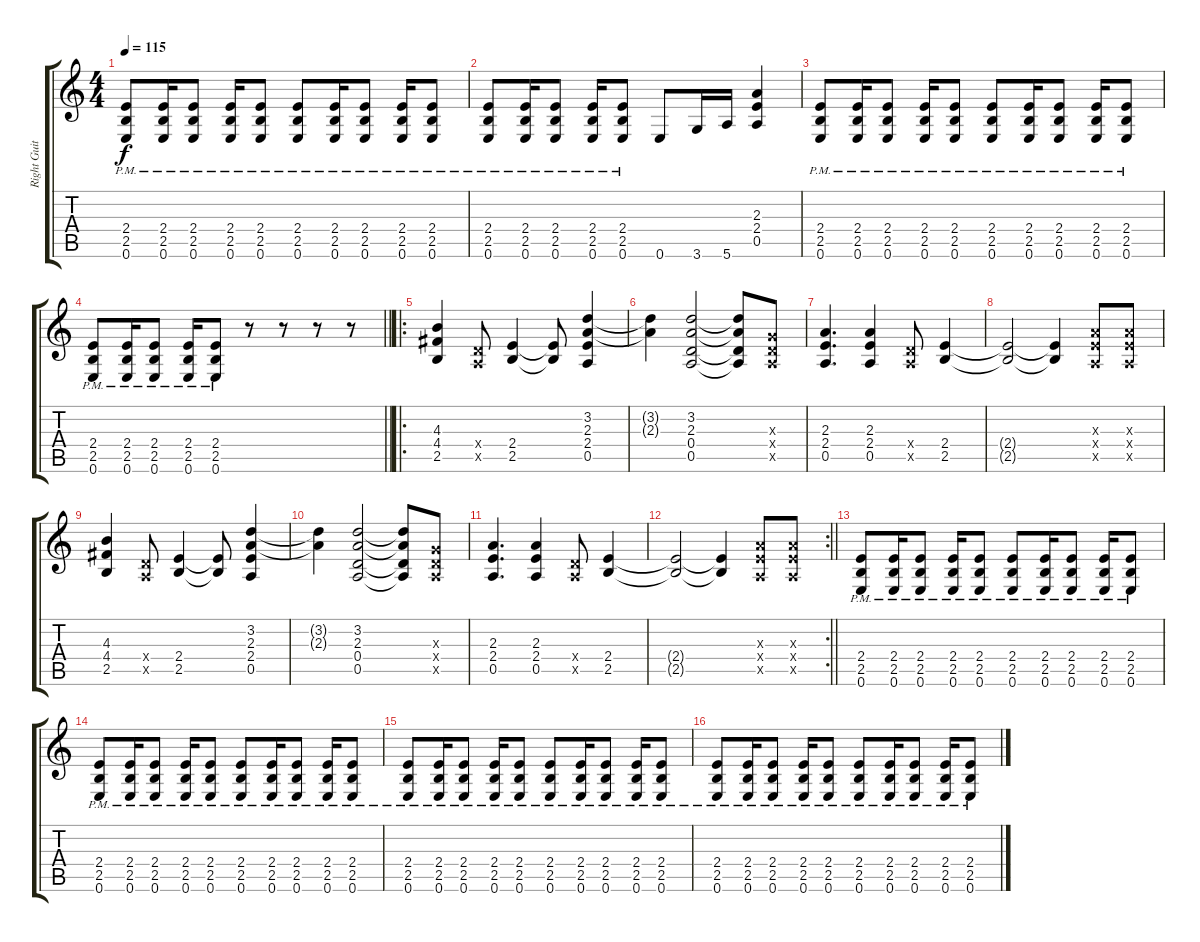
\track ("Right Guitar" "Right Guit") {instrument distortionguitar}
\staff {score tabs}
\tuning (E4 B3 G3 D3 A2 E2) {hide}
\ts (4 4)
\tempo 115
\clef g2
\ks c
(2.4{pm} 2.5{pm} 0.6{pm}).8{dy f} (2.4{pm} 2.5{pm} 0.6{pm}).16 (2.4{pm} 2.5{pm} 0.6{pm}).8 (2.4{pm} 2.5{pm} 0.6{pm}).16 (2.4{pm} 2.5{pm} 0.6{pm}).8 (2.4{pm} 2.5{pm} 0.6{pm}).8 (2.4{pm} 2.5{pm} 0.6{pm}).16 (2.4{pm} 2.5{pm} 0.6{pm}).8 (2.4{pm} 2.5{pm} 0.6{pm}).16 (2.4{pm} 2.5{pm} 0.6{pm}).8 |
(2.4{pm} 2.5{pm} 0.6{pm}).8 (2.4{pm} 2.5{pm} 0.6{pm}).16 (2.4{pm} 2.5{pm} 0.6{pm}).8 (2.4{pm} 2.5{pm} 0.6{pm}).16 (2.4{pm} 2.5{pm} 0.6{pm}).8 0.6.8 3.6.16 5.6.16 (2.3 2.4 0.5).4 |
(2.4{pm} 2.5{pm} 0.6{pm}).8 (2.4{pm} 2.5{pm} 0.6{pm}).16 (2.4{pm} 2.5{pm} 0.6{pm}).8 (2.4{pm} 2.5{pm} 0.6{pm}).16 (2.4{pm} 2.5{pm} 0.6{pm}).8 (2.4{pm} 2.5{pm} 0.6{pm}).8 (2.4{pm} 2.5{pm} 0.6{pm}).16 (2.4{pm} 2.5{pm} 0.6{pm}).8 (2.4{pm} 2.5{pm} 0.6{pm}).16 (2.4{pm} 2.5{pm} 0.6{pm}).8 |
\barLineRight lightlight
(2.4{pm} 2.5{pm} 0.6{pm}).8 (2.4{pm} 2.5{pm} 0.6{pm}).16 (2.4{pm} 2.5{pm} 0.6{pm}).8 (2.4{pm} 2.5{pm} 0.6{pm}).16 (2.4{pm} 2.5{pm} 0.6{pm}).8 r.8 r.8 r.8 r.8 |
\ro
\section ("" "")
(4.3 4.4 2.5).4 (0.4{x} 0.5{x}).8 (2.4 2.5).4 (2.4{t} 2.5{t}).8 (3.2 2.3 2.4 0.5).4 |
(3.2{t} 2.3{t}).4 (3.2 2.3 0.4 0.5).2 (3.2{t} 2.3{t} 0.4{t} 0.5{t}).8 (0.3{x} 0.4{x} 0.5{x}).8 |
(2.3 2.4 0.5).4{d} (2.3 2.4 0.5).4 (0.4{x} 0.5{x}).8 (2.4 2.5).4 |
(2.4{t} 2.5{t}).2 (2.4{t} 2.5{t}).4 (2.3{x} 2.4{x} 0.5{x}).8 (2.3{x} 2.4{x} 0.5{x}).8 |
(4.3 4.4 2.5).4 (0.4{x} 0.5{x}).8 (2.4 2.5).4 (2.4{t} 2.5{t}).8 (3.2 2.3 2.4 0.5).4 |
(3.2{t} 2.3{t}).4 (3.2 2.3 0.4 0.5).2 (3.2{t} 2.3{t} 0.4{t} 0.5{t}).8 (0.3{x} 0.4{x} 0.5{x}).8 |
(2.3 2.4 0.5).4{d} (2.3 2.4 0.5).4 (0.4{x} 0.5{x}).8 (2.4 2.5).4 |
\rc 2
\barLineRight lightlight
(2.4{t} 2.5{t}).2 (2.4{t} 2.5{t}).4 (2.3{x} 2.4{x} 0.5{x}).8 (2.3{x} 2.4{x} 0.5{x}).8 |
(2.4{pm} 2.5{pm} 0.6{pm}).8 (2.4{pm} 2.5{pm} 0.6{pm}).16 (2.4{pm} 2.5{pm} 0.6{pm}).8 (2.4{pm} 2.5{pm} 0.6{pm}).16 (2.4{pm} 2.5{pm} 0.6{pm}).8 (2.4{pm} 2.5{pm} 0.6{pm}).8 (2.4{pm} 2.5{pm} 0.6{pm}).16 (2.4{pm} 2.5{pm} 0.6{pm}).8 (2.4{pm} 2.5{pm} 0.6{pm}).16 (2.4{pm} 2.5{pm} 0.6{pm}).8 |
(2.4{pm} 2.5{pm} 0.6{pm}).8 (2.4{pm} 2.5{pm} 0.6{pm}).16 (2.4{pm} 2.5{pm} 0.6{pm}).8 (2.4{pm} 2.5{pm} 0.6{pm}).16 (2.4{pm} 2.5{pm} 0.6{pm}).8 (2.4{pm} 2.5{pm} 0.6{pm}).8 (2.4{pm} 2.5{pm} 0.6{pm}).16 (2.4{pm} 2.5{pm} 0.6{pm}).8 (2.4{pm} 2.5{pm} 0.6{pm}).16 (2.4{pm} 2.5{pm} 0.6{pm}).8 |
(2.4{pm} 2.5{pm} 0.6{pm}).8 (2.4{pm} 2.5{pm} 0.6{pm}).16 (2.4{pm} 2.5{pm} 0.6{pm}).8 (2.4{pm} 2.5{pm} 0.6{pm}).16 (2.4{pm} 2.5{pm} 0.6{pm}).8 (2.4{pm} 2.5{pm} 0.6{pm}).8 (2.4{pm} 2.5{pm} 0.6{pm}).16 (2.4{pm} 2.5{pm} 0.6{pm}).8 (2.4{pm} 2.5{pm} 0.6{pm}).16 (2.4{pm} 2.5{pm} 0.6{pm}).8 |
(2.4{pm} 2.5{pm} 0.6{pm}).8 (2.4{pm} 2.5{pm} 0.6{pm}).16 (2.4{pm} 2.5{pm} 0.6{pm}).8 (2.4{pm} 2.5{pm} 0.6{pm}).16 (2.4{pm} 2.5{pm} 0.6{pm}).8 (2.4{pm} 2.5{pm} 0.6{pm}).8 (2.4{pm} 2.5{pm} 0.6{pm}).16 (2.4{pm} 2.5{pm} 0.6{pm}).8 (2.4{pm} 2.5{pm} 0.6{pm}).16 (2.4{pm} 2.5{pm} 0.6{pm}).8
